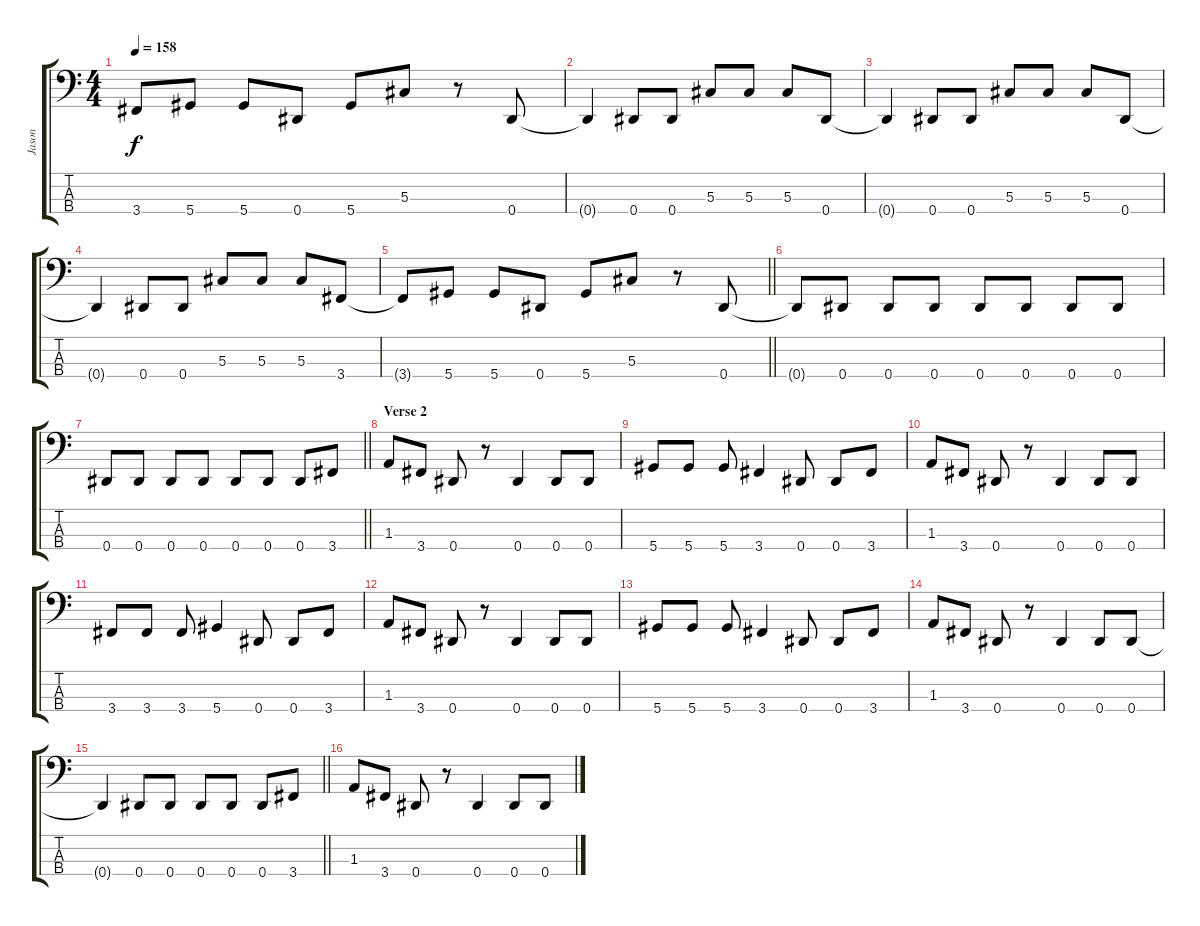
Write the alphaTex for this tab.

\track ("Jason" "Jason") {instrument electricbassfinger}
\staff {score tabs}
\tuning (Gb2 Db2 Ab1 Eb1) {hide}
\ts (4 4)
\tempo 158
\clef f4
\ks c
3.4{t}.8{dy f} 5.4.8 5.4.8 0.4.8 5.4.8 5.3.8 r.8 0.4.8 |
0.4{t}.4 0.4.8 0.4.8 5.3.8 5.3.8 5.3.8 0.4.8 |
0.4{t}.4 0.4.8 0.4.8 5.3.8 5.3.8 5.3.8 0.4.8 |
0.4{t}.4 0.4.8 0.4.8 5.3.8 5.3.8 5.3.8 3.4.8 |
\barLineRight lightlight
3.4{t}.8 5.4.8 5.4.8 0.4.8 5.4.8 5.3.8 r.8 0.4.8 |
\section ("" "")
0.4{t}.8 0.4.8 0.4.8 0.4.8 0.4.8 0.4.8 0.4.8 0.4.8 |
\barLineRight lightlight
0.4.8 0.4.8 0.4.8 0.4.8 0.4.8 0.4.8 0.4.8 3.4.8 |
\section ("" "Verse 2")
1.3.8 3.4.8 0.4.8 r.8 0.4.4 0.4.8 0.4.8 |
5.4.8 5.4.8 5.4.8 3.4.4 0.4.8 0.4.8 3.4.8 |
1.3.8 3.4.8 0.4.8 r.8 0.4.4 0.4.8 0.4.8 |
3.4.8 3.4.8 3.4.8 5.4.4 0.4.8 0.4.8 3.4.8 |
1.3.8 3.4.8 0.4.8 r.8 0.4.4 0.4.8 0.4.8 |
5.4.8 5.4.8 5.4.8 3.4.4 0.4.8 0.4.8 3.4.8 |
1.3.8 3.4.8 0.4.8 r.8 0.4.4 0.4.8 0.4.8 |
\barLineRight lightlight
0.4{t}.4 0.4.8 0.4.8 0.4.8 0.4.8 0.4.8 3.4.8 |
\section ("" "")
1.3.8 3.4.8 0.4.8 r.8 0.4.4 0.4.8 0.4.8
